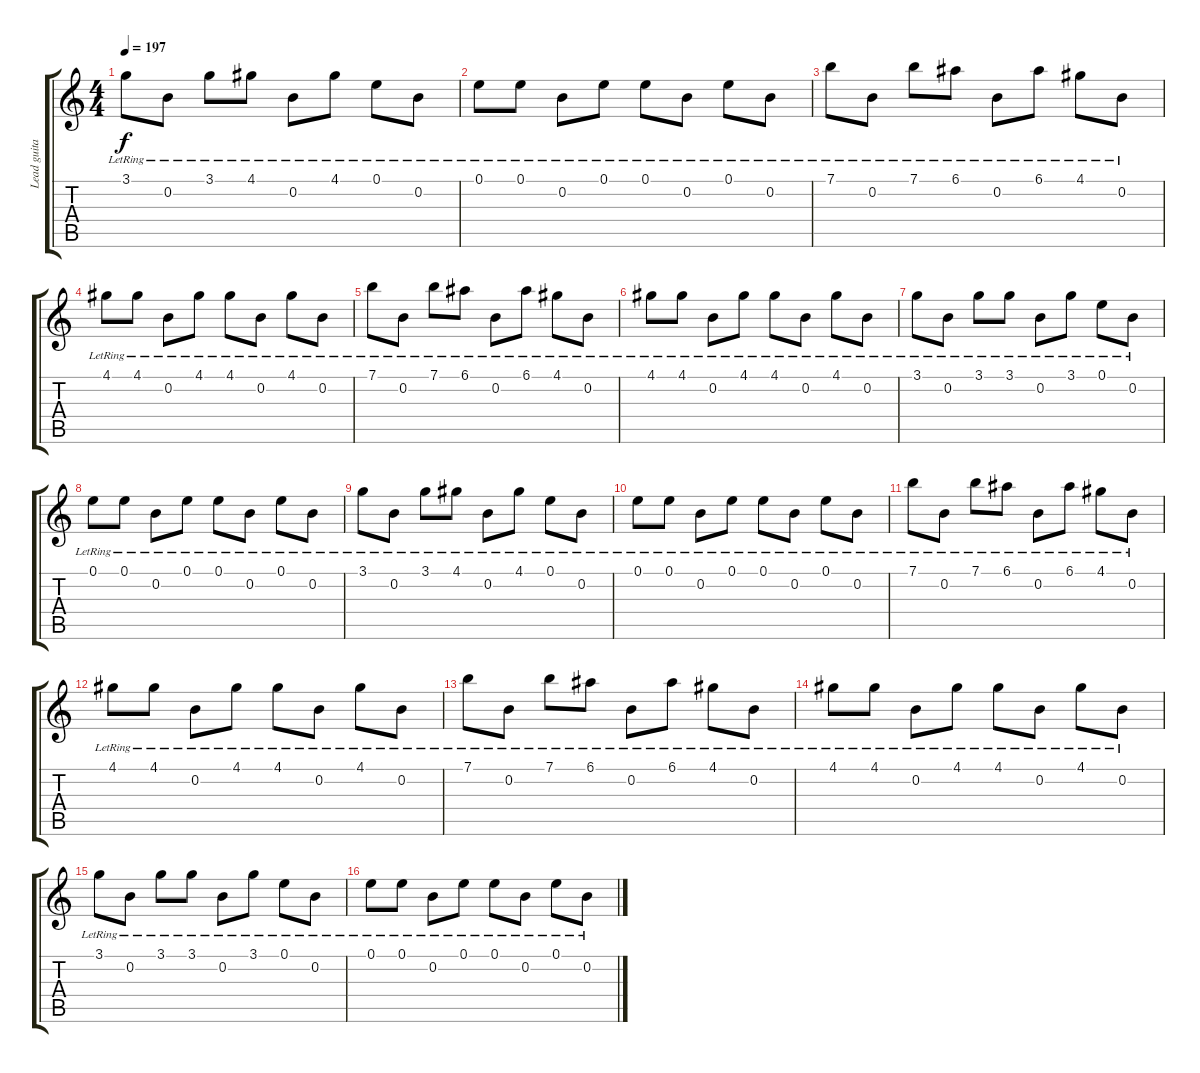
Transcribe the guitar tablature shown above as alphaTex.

\track ("Lead guitar" "Lead guita") {instrument overdrivenguitar}
\staff {score tabs}
\tuning (E4 B3 G3 D3 A2 E2) {hide}
\ts (4 4)
\tempo 197
\clef g2
\ks c
3.1{lr}.8{dy f} 0.2{lr}.8 3.1{lr}.8 4.1{lr}.8 0.2{lr}.8 4.1{lr}.8 0.1{lr}.8 0.2{lr}.8 |
0.1{lr}.8 0.1{lr}.8 0.2{lr}.8 0.1{lr}.8 0.1{lr}.8 0.2{lr}.8 0.1{lr}.8 0.2{lr}.8 |
7.1{lr}.8{volume 16 balance 8 instrument overdrivenguitar} 0.2{lr}.8 7.1{lr}.8 6.1{lr}.8 0.2{lr}.8 6.1{lr}.8 4.1{lr}.8 0.2{lr}.8 |
4.1{lr}.8 4.1{lr}.8 0.2{lr}.8 4.1{lr}.8 4.1{lr}.8 0.2{lr}.8 4.1{lr}.8 0.2{lr}.8 |
7.1{lr}.8 0.2{lr}.8 7.1{lr}.8 6.1{lr}.8 0.2{lr}.8 6.1{lr}.8 4.1{lr}.8 0.2{lr}.8 |
4.1{lr}.8 4.1{lr}.8 0.2{lr}.8 4.1{lr}.8 4.1{lr}.8 0.2{lr}.8 4.1{lr}.8 0.2{lr}.8 |
3.1{lr}.8 0.2{lr}.8 3.1{lr}.8 3.1{lr}.8 0.2{lr}.8 3.1{lr}.8 0.1{lr}.8 0.2{lr}.8 |
0.1{lr}.8 0.1{lr}.8 0.2{lr}.8 0.1{lr}.8 0.1{lr}.8 0.2{lr}.8 0.1{lr}.8 0.2{lr}.8 |
3.1{lr}.8 0.2{lr}.8 3.1{lr}.8 4.1{lr}.8 0.2{lr}.8 4.1{lr}.8 0.1{lr}.8 0.2{lr}.8 |
0.1{lr}.8 0.1{lr}.8 0.2{lr}.8 0.1{lr}.8 0.1{lr}.8 0.2{lr}.8 0.1{lr}.8 0.2{lr}.8 |
7.1{lr}.8{volume 16 instrument overdrivenguitar} 0.2{lr}.8 7.1{lr}.8 6.1{lr}.8 0.2{lr}.8 6.1{lr}.8 4.1{lr}.8 0.2{lr}.8 |
4.1{lr}.8 4.1{lr}.8 0.2{lr}.8 4.1{lr}.8 4.1{lr}.8 0.2{lr}.8 4.1{lr}.8 0.2{lr}.8 |
7.1{lr}.8 0.2{lr}.8 7.1{lr}.8 6.1{lr}.8 0.2{lr}.8 6.1{lr}.8 4.1{lr}.8 0.2{lr}.8 |
4.1{lr}.8 4.1{lr}.8 0.2{lr}.8 4.1{lr}.8 4.1{lr}.8 0.2{lr}.8 4.1{lr}.8 0.2{lr}.8 |
3.1{lr}.8 0.2{lr}.8 3.1{lr}.8 3.1{lr}.8 0.2{lr}.8 3.1{lr}.8 0.1{lr}.8 0.2{lr}.8 |
0.1{lr}.8 0.1{lr}.8 0.2{lr}.8 0.1{lr}.8 0.1{lr}.8 0.2{lr}.8 0.1{lr}.8 0.2{lr}.8
